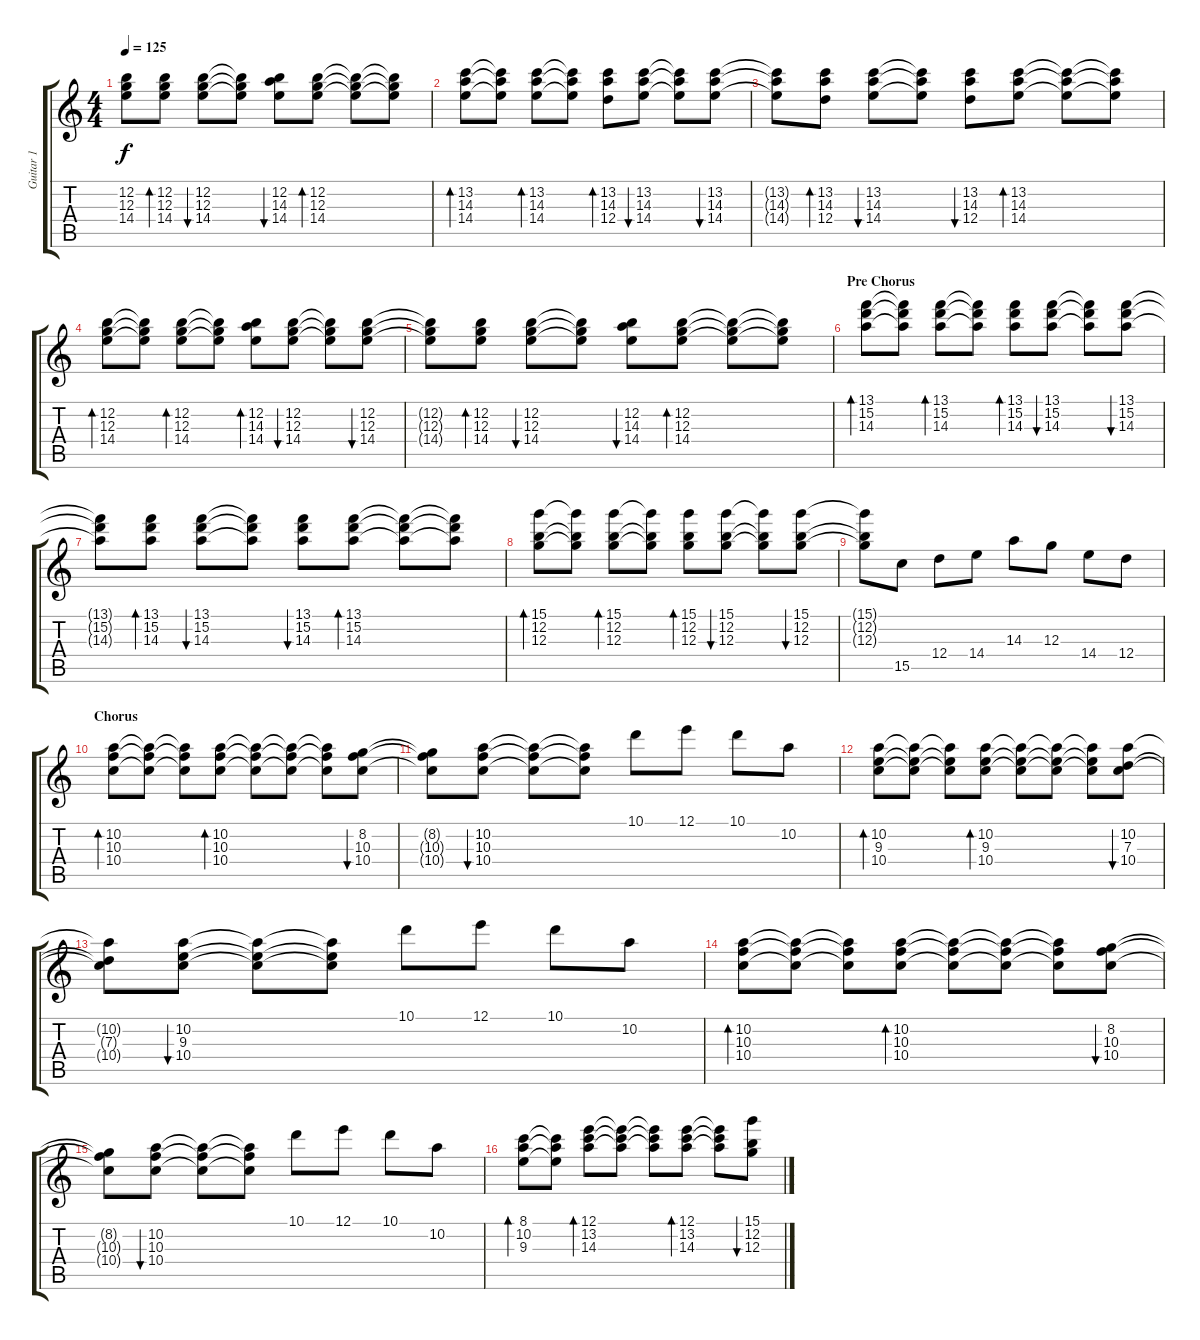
\track ("Guitar 1" "Guitar 1") {instrument acousticguitarsteel}
\staff {score tabs}
\tuning (E4 B3 G3 D3 A2 E2) {hide}
\ts (4 4)
\tempo 125
\clef g2
\ks c
(12.2{t} 12.3{t} 14.4{t}).8{dy f} (12.2 12.3 14.4).8{bd 60} (12.2 12.3 14.4).8{bu 60} (12.2{t} 12.3{t} 14.4{t}).8 (12.2 14.3 14.4).8{bu 60} (12.2 12.3 14.4).8{bd 60} (12.2{t} 12.3{t} 14.4{t}).8 (12.2{t} 12.3{t} 14.4{t}).8 |
(13.2 14.3 14.4).8{bd 60} (13.2{t} 14.3{t} 14.4{t}).8 (13.2 14.3 14.4).8{bd 60} (13.2{t} 14.3{t} 14.4{t}).8 (13.2 14.3 12.4).8{bd 60} (13.2 14.3 14.4).8{bu 60} (13.2{t} 14.3{t} 14.4{t}).8 (13.2 14.3 14.4).8{bu 60} |
(13.2{t} 14.3{t} 14.4{t}).8 (13.2 14.3 12.4).8{bd 60} (13.2 14.3 14.4).8{bu 60} (13.2{t} 14.3{t} 14.4{t}).8 (13.2 14.3 12.4).8{bu 60} (13.2 14.3 14.4).8{bd 60} (13.2{t} 14.3{t} 14.4{t}).8 (13.2{t} 14.3{t} 14.4{t}).8 |
(12.2 12.3 14.4).8{bd 60} (12.2{t} 12.3{t} 14.4{t}).8 (12.2 12.3 14.4).8{bd 60} (12.2{t} 12.3{t} 14.4{t}).8 (12.2 14.3 14.4).8{bd 60} (12.2 12.3 14.4).8{bu 60} (12.2{t} 12.3{t} 14.4{t}).8 (12.2 12.3 14.4).8{bu 60} |
(12.2{t} 12.3{t} 14.4{t}).8 (12.2 12.3 14.4).8{bd 60} (12.2 12.3 14.4).8{bu 60} (12.2{t} 12.3{t} 14.4{t}).8 (12.2 14.3 14.4).8{bu 60} (12.2 12.3 14.4).8{bd 60} (12.2{t} 12.3{t} 14.4{t}).8 (12.2{t} 12.3{t} 14.4{t}).8 |
\section ("" "Pre Chorus")
(13.1 15.2 14.3).8{bd 60} (13.1{t} 15.2{t} 14.3{t}).8 (13.1 15.2 14.3).8{bd 60} (13.1{t} 15.2{t} 14.3{t}).8 (13.1 15.2 14.3).8{bd 60} (13.1 15.2 14.3).8{bu 60} (13.1{t} 15.2{t} 14.3{t}).8 (13.1 15.2 14.3).8{bu 60} |
(13.1{t} 15.2{t} 14.3{t}).8 (13.1 15.2 14.3).8{bd 60} (13.1 15.2 14.3).8{bu 60} (13.1{t} 15.2{t} 14.3{t}).8 (13.1 15.2 14.3).8{bu 60} (13.1 15.2 14.3).8{bd 60} (13.1{t} 15.2{t} 14.3{t}).8 (13.1{t} 15.2{t} 14.3{t}).8 |
(15.1 12.2 12.3).8{bd 60} (15.1{t} 12.2{t} 12.3{t}).8 (15.1 12.2 12.3).8{bd 60} (15.1{t} 12.2{t} 12.3{t}).8 (15.1 12.2 12.3).8{bd 60} (15.1 12.2 12.3).8{bu 60} (15.1{t} 12.2{t} 12.3{t}).8 (15.1 12.2 12.3).8{bu 60} |
(15.1{t} 12.2{t} 12.3{t}).8 15.5.8 12.4.8 14.4.8 14.3.8 12.3.8 14.4.8 12.4.8 |
\section ("" "Chorus")
(10.2 10.3 10.4).8{bd 60} (10.2{t} 10.3{t} 10.4{t}).8 (10.2{t} 10.3{t} 10.4{t}).8 (10.2 10.3 10.4).8{bd 60} (10.2{t} 10.3{t} 10.4{t}).8 (10.2{t} 10.3{t} 10.4{t}).8 (10.2{t} 10.3{t} 10.4{t}).8 (8.2 10.3 10.4).8{bu 60} |
(8.2{t} 10.3{t} 10.4{t}).8 (10.2 10.3 10.4).8{bu 60} (10.2{t} 10.3{t} 10.4{t}).8 (10.2{t} 10.3{t} 10.4{t}).8 10.1.8 12.1.8 10.1.8 10.2.8 |
(10.2 9.3 10.4).8{bd 60} (10.2{t} 9.3{t} 10.4{t}).8 (10.2{t} 9.3{t} 10.4{t}).8 (10.2 9.3 10.4).8{bd 60} (10.2{t} 9.3{t} 10.4{t}).8 (10.2{t} 9.3{t} 10.4{t}).8 (10.2{t} 9.3{t} 10.4{t}).8 (10.2 7.3 10.4).8{bu 60} |
(10.2{t} 7.3{t} 10.4{t}).8 (10.2 9.3 10.4).8{bu 60} (10.2{t} 9.3{t} 10.4{t}).8 (10.2{t} 9.3{t} 10.4{t}).8 10.1.8 12.1.8 10.1.8 10.2.8 |
(10.2 10.3 10.4).8{bd 60} (10.2{t} 10.3{t} 10.4{t}).8 (10.2{t} 10.3{t} 10.4{t}).8 (10.2 10.3 10.4).8{bd 60} (10.2{t} 10.3{t} 10.4{t}).8 (10.2{t} 10.3{t} 10.4{t}).8 (10.2{t} 10.3{t} 10.4{t}).8 (8.2 10.3 10.4).8{bu 60} |
(8.2{t} 10.3{t} 10.4{t}).8 (10.2 10.3 10.4).8{bu 60} (10.2{t} 10.3{t} 10.4{t}).8 (10.2{t} 10.3{t} 10.4{t}).8 10.1.8 12.1.8 10.1.8 10.2.8 |
(8.1 10.2 9.3).8{bd 60} (8.1{t} 10.2{t} 9.3{t}).8 (12.1 13.2 14.3).8{bd 60} (12.1{t} 13.2{t} 14.3{t}).8 (12.1{t} 13.2{t} 14.3{t}).8 (12.1 13.2 14.3).8{bd 60} (12.1{t} 13.2{t} 14.3{t}).8 (15.1 12.2 12.3).8{bu 60}
